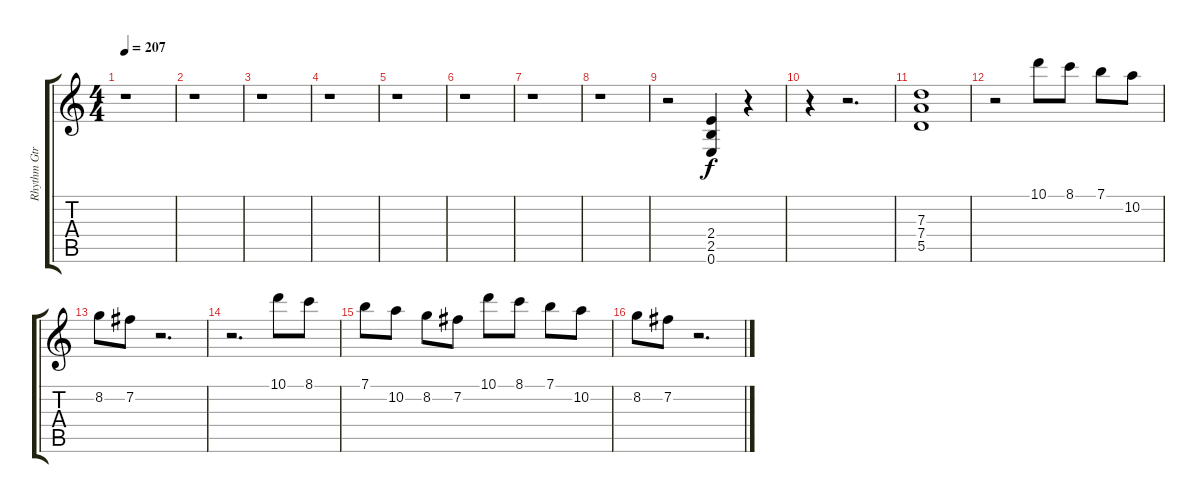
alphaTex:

\track ("Rhythm Gtr" "Rhythm Gtr") {instrument overdrivenguitar}
\staff {score tabs}
\tuning (E4 B3 G3 D3 A2 E2) {hide}
\ts (4 4)
\tempo 207
\clef g2
\ks c
r.1{dy f} |
r.1 |
r.1 |
r.1 |
r.1 |
r.1 |
r.1 |
r.1 |
r.2 (2.4 2.5 0.6).4 r.4 |
r.4 r.2{d} |
(7.3 7.4 5.5).1 |
r.2 10.1.8 8.1.8 7.1.8 10.2.8 |
8.2.8 7.2.8 r.2{d} |
r.2{d} 10.1.8 8.1.8 |
7.1.8 10.2.8 8.2.8 7.2.8 10.1.8 8.1.8 7.1.8 10.2.8 |
8.2.8 7.2.8 r.2{d}
